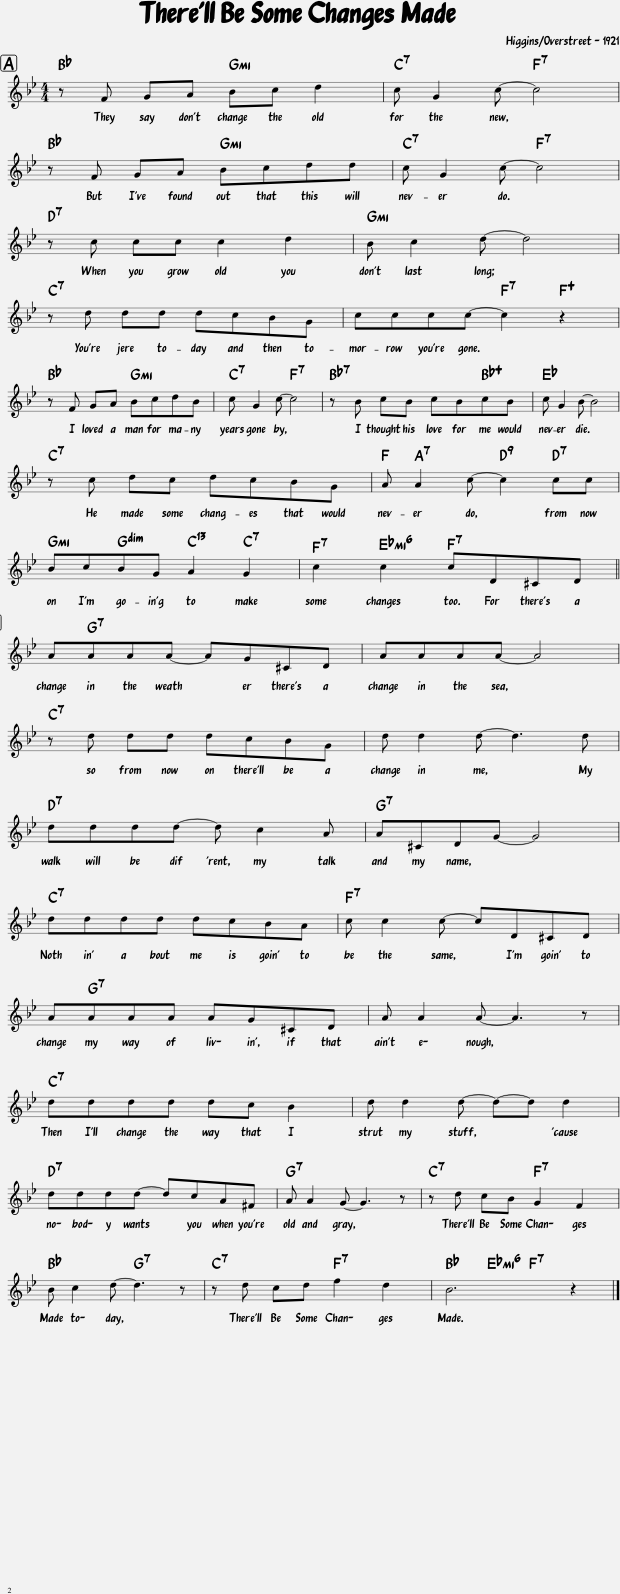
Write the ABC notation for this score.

X:1
L:1/8
M:4/4
I:linebreak $
K:Bb
V:1 treble
V:1
 z F GA Bc d2 | c G2 c- c4 |$ z F GA Bcdd | c G2 c- c4 |$ z c cc c2 d2 | %5
 B c2 d- d4 |$ z d dd dcBG | cccc- c2 z2 |$ z F GA BcdB | c G2 c- c4 | %10
 z B cB cBcB | c G2 B- B4 |$ z c dc dcBG | A A2 c- c2 cc |$ BcBG A2 G2 | %15
 c2 c2 cD^CD ||$ AAAA- AG^CD | AAAA- A4 |$ z d dd dcBG | d d2 d- d3 d |$ %20
 dddd- d c2 A | A^CDG- G4 |$ dddd dcBA | c c2 c- cD^CD |$ AAAA AG^CD | %25
 A A2 A- A3 z |$ dddd dc B2 | d d2 d- d-d d2 |$ dddd- dcA^F | A A2 G- G3 z | %30
 z d cB G2 F2 |$ B c2 d- d3 z | z d cd f2 d2 | B6 z2 |] %34
